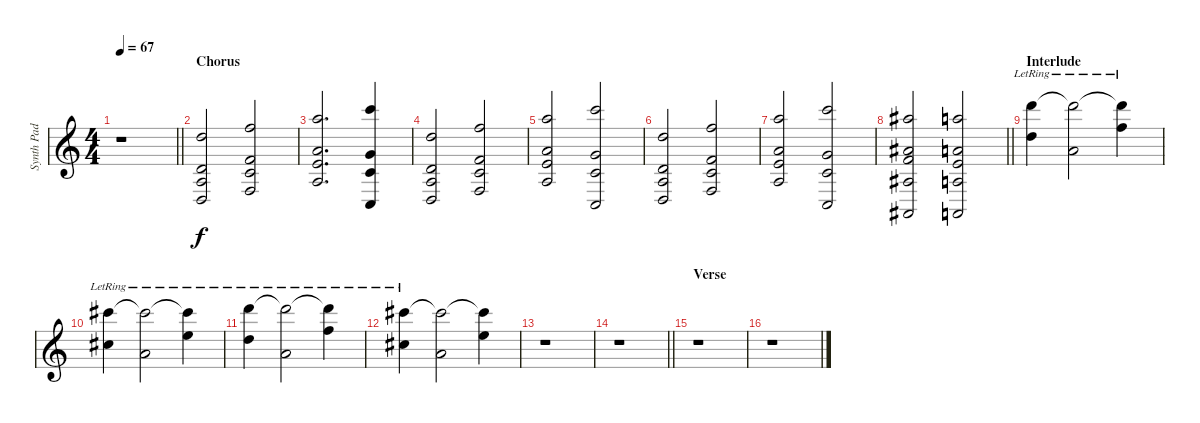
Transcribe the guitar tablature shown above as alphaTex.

\track ("Synth Pad" "Synth Pad") {instrument pad2warm}
\staff {score}
\tuning (E4 B3 G3 D3 A2 D2) {hide}
\ts (4 4)
\tempo 67
\clef g2
\barLineRight lightlight
\ks c
r.1{dy f} |
\section ("" "Chorus")
(10.1 3.2 2.3 0.4).2 (13.1 1.2 10.3 3.4).2 |
(17.1 5.2 2.3 19.4).2{d} (20.1 1.2 12.3 3.5).4 |
(10.1 3.2 2.3 0.4).2 (13.1 1.2 10.3 3.4).2 |
(17.1 5.2 2.3 19.4).2 (20.1 1.2 12.3 3.5).2 |
(10.1 3.2 2.3 0.4).2 (13.1 1.2 10.3 3.4).2 |
(17.1 5.2 2.3 19.4).2 (20.1 1.2 12.3 3.5).2 |
\barLineRight lightlight
(18.1 11.2 10.3 8.4 8.6).2 (5.1 22.2 9.3 7.4 0.5).2 |
\section ("" "Interlude")
(22.1 15.2{lr}).4 (22.1{t} 14.3{lr}).2 (22.1{t} 18.2{lr}).4 |
(21.1 14.2{lr}).4 (21.1{t} 14.3{lr}).2 (21.1{t} 17.2{lr}).4 |
(22.1 15.2{lr}).4 (22.1{t} 14.3{lr}).2 (22.1{t} 18.2{lr}).4 |
(21.1 14.2{lr}).4 (21.1{t} 10.2).2 (21.1{t} 17.2).4 |
r.1 |
\barLineRight lightlight
r.1 |
\section ("" "Verse")
r.1 |
r.1
